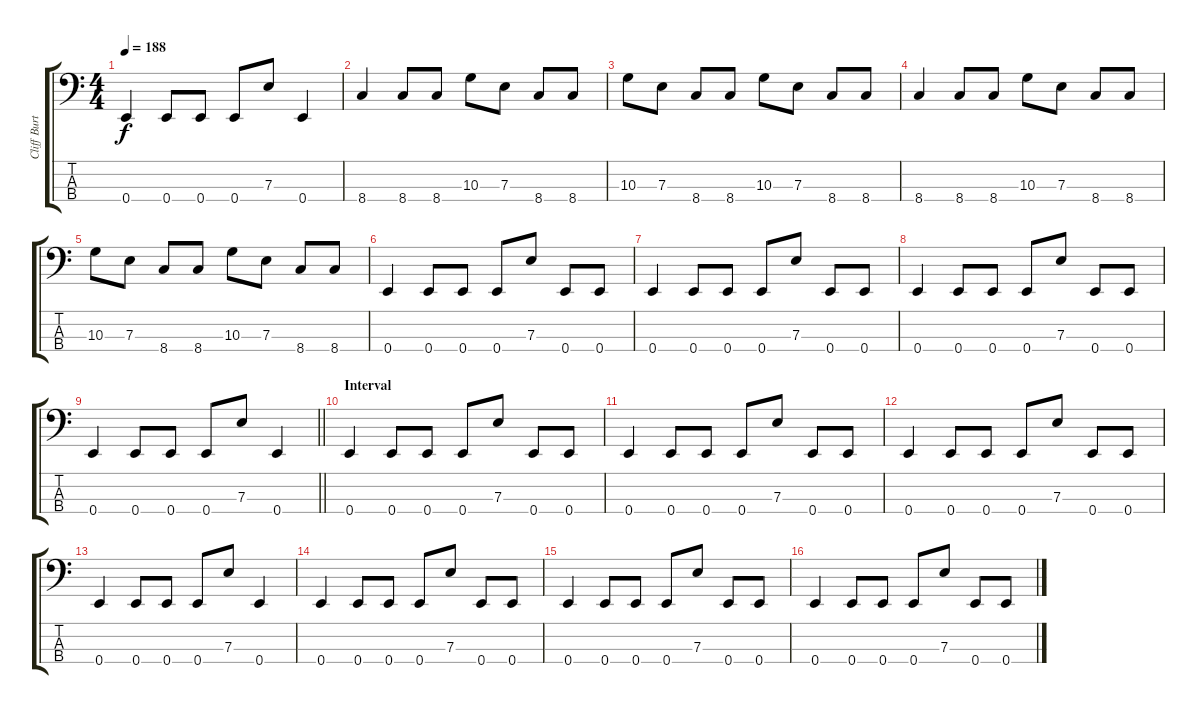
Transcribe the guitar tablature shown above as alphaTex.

\track ("Cliff Burton" "Cliff Burt") {instrument electricbassfinger}
\staff {score tabs}
\tuning (G2 D2 A1 E1) {hide}
\ts (4 4)
\tempo 188
\clef f4
\ks c
0.4.4{dy f} 0.4.8 0.4.8 0.4.8 7.3.8 0.4.4 |
8.4.4 8.4.8 8.4.8 10.3.8 7.3.8 8.4.8 8.4.8 |
10.3.8 7.3.8 8.4.8 8.4.8 10.3.8 7.3.8 8.4.8 8.4.8 |
8.4.4 8.4.8 8.4.8 10.3.8 7.3.8 8.4.8 8.4.8 |
10.3.8 7.3.8 8.4.8 8.4.8 10.3.8 7.3.8 8.4.8 8.4.8 |
0.4.4 0.4.8 0.4.8 0.4.8 7.3.8 0.4.8 0.4.8 |
0.4.4 0.4.8 0.4.8 0.4.8 7.3.8 0.4.8 0.4.8 |
0.4.4 0.4.8 0.4.8 0.4.8 7.3.8 0.4.8 0.4.8 |
\barLineRight lightlight
0.4.4 0.4.8 0.4.8 0.4.8 7.3.8 0.4.4 |
\section ("" "Interval")
0.4.4 0.4.8 0.4.8 0.4.8 7.3.8 0.4.8 0.4.8 |
0.4.4 0.4.8 0.4.8 0.4.8 7.3.8 0.4.8 0.4.8 |
0.4.4 0.4.8 0.4.8 0.4.8 7.3.8 0.4.8 0.4.8 |
0.4.4 0.4.8 0.4.8 0.4.8 7.3.8 0.4.4 |
0.4.4 0.4.8 0.4.8 0.4.8 7.3.8 0.4.8 0.4.8 |
0.4.4 0.4.8 0.4.8 0.4.8 7.3.8 0.4.8 0.4.8 |
0.4.4 0.4.8 0.4.8 0.4.8 7.3.8 0.4.8 0.4.8
